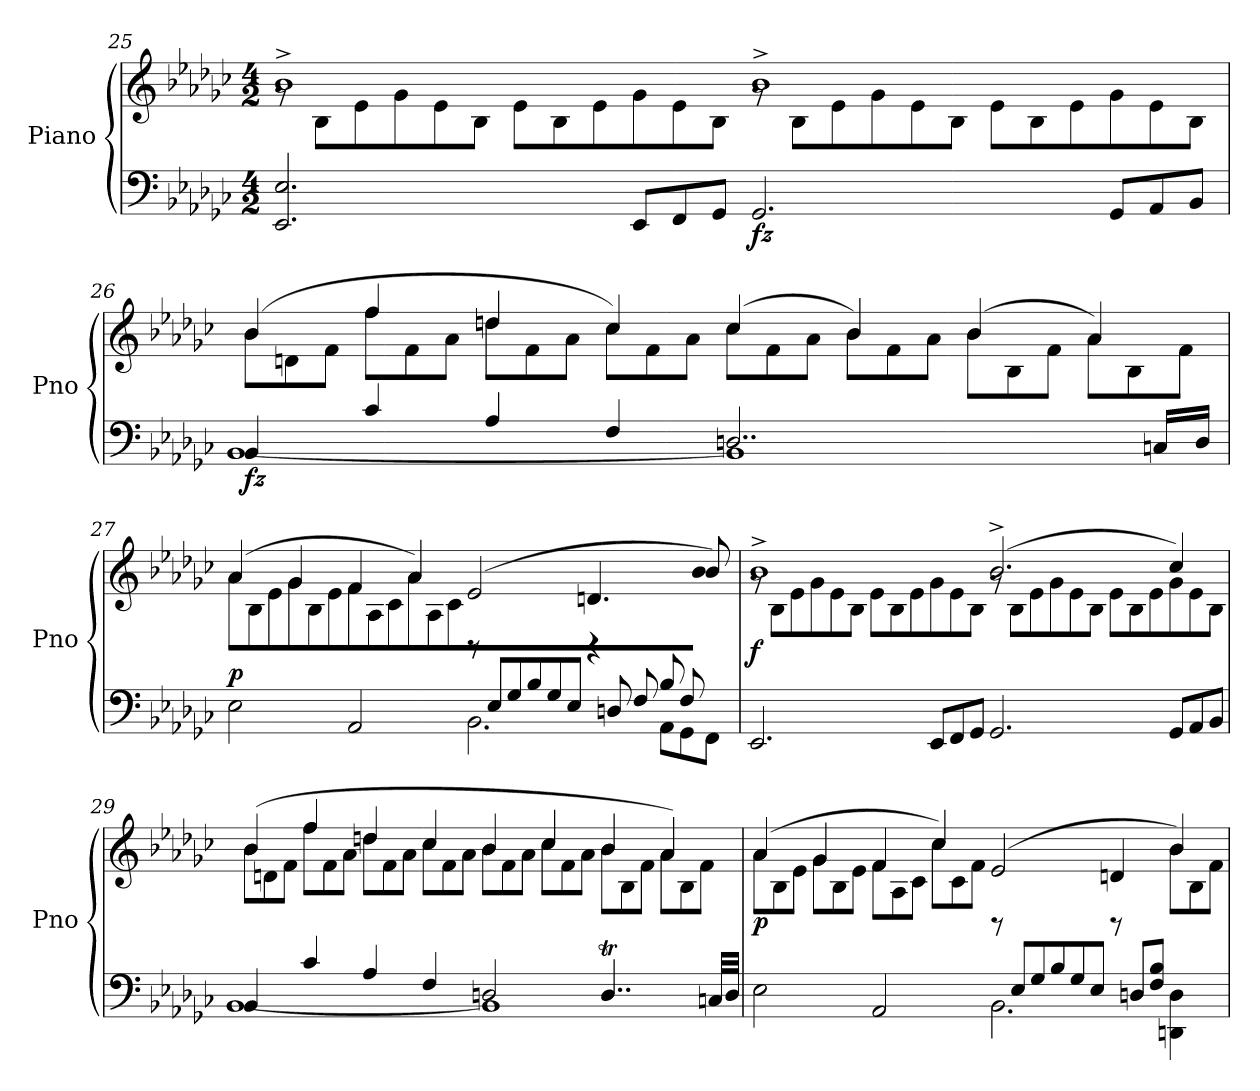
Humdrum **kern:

**kern	**kern	**dynam
*part1	*part1	*part1
*staff2	*staff1	*staff1/2
*I"Piano	*	*
*I'Pno	*	*
!!LO:LB:g=z
*clefF4	*clefG2	*
*k[b-e-a-d-g-c-]	*k[b-e-a-d-g-c-]	*
*M4/2	*M4/2	*
=25	=25	=25
*	*^	*
*	*	*Xtuplet	*
!	!	!	!LO:DY:b=2
!	!	!	!LO:DY:n=1:b
2.EE-/ 2.E-/	1b-^	12rg	fz f
.	.	12B-\L	.
.	.	12e-\	.
.	.	12g-\	.
.	.	12e-\	.
.	.	12B-\J	.
.	.	12e-\L	.
.	.	12B-\	.
.	.	12e-\	.
*Xtuplet	*	*	*
12EE-/L	.	12g-\	.
12FF/	.	12e-\	.
12GG-/J	.	12B-\J	.
!	!	!	!LO:DY:n=2:b=2
2.GG-/	1b-^	12rg	fz
.	.	12B-\L	.
.	.	12e-\	.
.	.	12g-\	.
.	.	12e-\	.
.	.	12B-\J	.
.	.	12e-\L	.
.	.	12B-\	.
.	.	12e-\	.
12GG-/L	.	12g-\	.
12AA-/	.	12e-\	.
12BB-/J	.	12B-\J	.
=26	=26	=26	=26
*^	*	*	*
!	!	!	!	!LO:DY:b=2
4BB-/	[1BB-	(4b-/	12b-\L	fz
.	.	.	12dn\	.
.	.	.	12f\J	.
4c-/	.	4ff/	12ff\L	.
.	.	.	12f\	.
.	.	.	12a-\J	.
4A-/	.	4ddn/	12dd\L	.
.	.	.	12f\	.
.	.	.	12a-\J	.
4F/	.	4cc-/)	12cc-\L	.
.	.	.	12f\	.
.	.	.	12a-\J	.
!	!	!	!	!LO:DY:b
2..Dn/	1BB-]	(4cc-/	12cc-\L	other-dynamics
.	.	.	12f\	.
.	.	.	12a-\J	.
.	.	4b-/)	12b-\L	.
.	.	.	12f\	.
.	.	.	12a-\J	.
.	.	(4b-/	12b-\L	.
.	.	.	12B-\	.
.	.	.	12f\J	.
.	.	4a-/)	12a-\L	.
.	.	.	12B-\	.
16Cn/LL	.	.	.	.
.	.	.	12f\J	.
16D/JJ	.	.	.	.
!!LO:PB:g=z	!!
=27	=27	=27	=27	=27
!	!	!	!	!LO:DY:a=2
12%13ryy	2E-\	(4a-/	12a-\L	p
.	.	.	12B-\	.
.	.	.	12e-\J	.
.	.	4g-/	12g-\L	.
.	.	.	12B-\	.
.	.	.	12e-\J	.
.	2AA-/	4f/	12f\L	.
.	.	.	12A-\	.
.	.	.	12c-\J	.
.	.	4a-/)	12a-\L	.
.	.	.	12A-\	.
.	.	.	12c-\J	.
.	2.BB-\	(2e-/	12rBB	.
12E-/L	.	.	12%5ryy	.
12G-/	.	.	.	.
12B-/	.	.	.	.
12G-/	.	.	.	.
12E-/J	.	.	.	.
12ryy	.	4.dn/	12rBB	.
12Dn/L	.	.	3ryy	.
12F/	.	.	.	.
12B-/	12AA-\L	.	.	.
12F/	12GG-\	.	.	.
.	.	24ryy	.	.
12ryy	12FF\J	12b-/)	12b-\J	.
!!LO:LB:g=z	!!
=28	=28	=28	=28	=28
!	!	!	!	!LO:DY:b
*v	*v	*	*	*
2.EE-/	1b-^	12rg	f
.	.	12B-\L	.
.	.	12e-\	.
.	.	12g-\	.
.	.	12e-\	.
.	.	12B-\J	.
.	.	12e-\L	.
.	.	12B-\	.
.	.	12e-\	.
12EE-/L	.	12g-\	.
12FF/	.	12e-\	.
12GG-/J	.	12B-\J	.
2.GG-/	(2.b-^/	12rg	.
.	.	12B-\L	.
.	.	12e-\	.
.	.	12g-\	.
.	.	12e-\	.
.	.	12B-\J	.
.	.	12e-\L	.
.	.	12B-\	.
.	.	12e-\	.
12GG-/L	4cc-/)	12g-\	.
12AA-/	.	12e-\	.
12BB-/J	.	12B-\J	.
!!LO:LB:g=z	!!
=29	=29	=29	=29
*^	*	*	*
4BB-/	[1BB-	(4b-/	12b-\L	.
.	.	.	12dn\	.
.	.	.	12f\J	.
4c-/	.	4ff/	12ff\L	.
.	.	.	12f\	.
.	.	.	12a-\J	.
4A-/	.	4ddn/	12dd\L	.
.	.	.	12f\	.
.	.	.	12a-\J	.
4F/	.	4cc-/	12cc-\L	.
.	.	.	12f\	.
.	.	.	12a-\J	.
!	!	!	!	!LO:DY:b
2Dn/	1BB-]	4b-/	12b-\L	other-dynamics
.	.	.	12f\	.
.	.	.	12a-\J	.
.	.	4cc-/	12cc-\L	.
.	.	.	12f\	.
.	.	.	12a-\J	.
4..Dt/	.	4b-/	12b-\L	.
.	.	.	12B-\	.
.	.	.	12f\J	.
.	.	4a-/)	12a-\L	.
.	.	.	12B-\	.
.	.	.	12f\J	.
32Cn/LLL	.	.	.	.
32D/JJJ	.	.	.	.
!!LO:LB:g=z	!!
=30	=30	=30	=30	=30
!	!	!	!	!LO:DY:b
12%13ryy	2E-\	(4a-/	12a-\L	p
.	.	.	12B-\	.
.	.	.	12e-\J	.
.	.	4g-/	12g-\L	.
.	.	.	12B-\	.
.	.	.	12e-\J	.
.	2AA-/	4f/	12f\L	.
.	.	.	12A-\	.
.	.	.	12c-\J	.
.	.	4cc-/)	12cc-\L	.
.	.	.	12c-\	.
.	.	.	12f\J	.
.	2.BB-\	(2e-/	12rBB	.
12E-/L	.	.	12%5ryy	.
12G-/	.	.	.	.
12B-/	.	.	.	.
12G-/	.	.	.	.
12E-/J	.	.	.	.
12ryy	.	4dn/	12rBB	.
12Dn/L	.	.	6ryy	.
12F/ 12B-/J	.	.	.	.
4ryy	4DDn\ 4D\	4b-/)	12b-\L	.
.	.	.	12B-\	.
.	.	.	12f\J	.
*v	*v	*	*	*
*	*v	*v	*
=	=	=
*-	*-	*-
